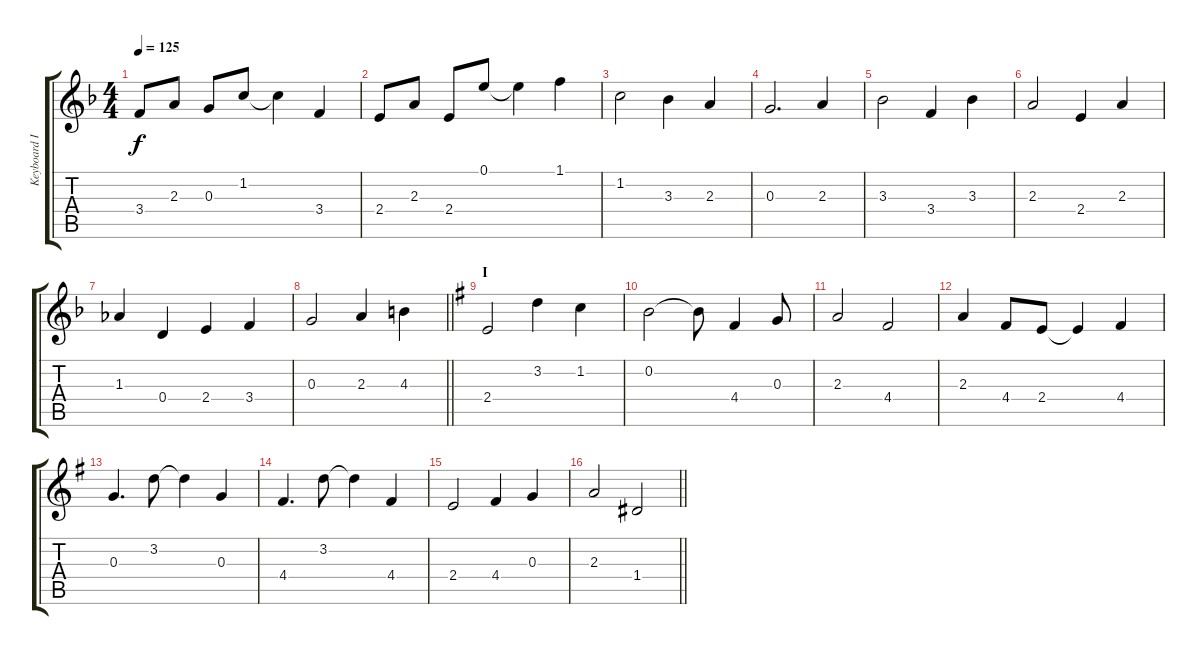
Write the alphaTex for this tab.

\track ("Keyboard I" "Keyboard I") {instrument lead2sawtooth}
\staff {score tabs}
\tuning (E5 B4 G4 D4 A3 E3) {hide}
\ts (4 4)
\tempo 125
\clef g2
\ks f
3.4.8{dy f} 2.3.8 0.3.8 1.2.8 1.2{t}.4 3.4.4 |
2.4.8 2.3.8 2.4.8 0.1.8 0.1{t}.4 1.1.4 |
1.2.2 3.3.4 2.3.4 |
0.3.2{d} 2.3.4 |
3.3.2 3.4.4 3.3.4 |
2.3.2 2.4.4 2.3.4 |
1.3.4 0.4.4 2.4.4 3.4.4 |
\barLineRight lightlight
0.3.2 2.3.4 4.3.4 |
\section ("" "I")
\ks g
2.4.2 3.2.4 1.2.4 |
0.2.2 0.2{t}.8 4.4.4 0.3.8 |
2.3.2 4.4.2 |
2.3.4 4.4.8 2.4.8 2.4{t}.4 4.4.4 |
0.3.4{d} 3.2.8 3.2{t}.4 0.3.4 |
4.4.4{d} 3.2.8 3.2{t}.4 4.4.4 |
2.4.2 4.4.4 0.3.4 |
\barLineRight lightlight
2.3.2 1.4.2
